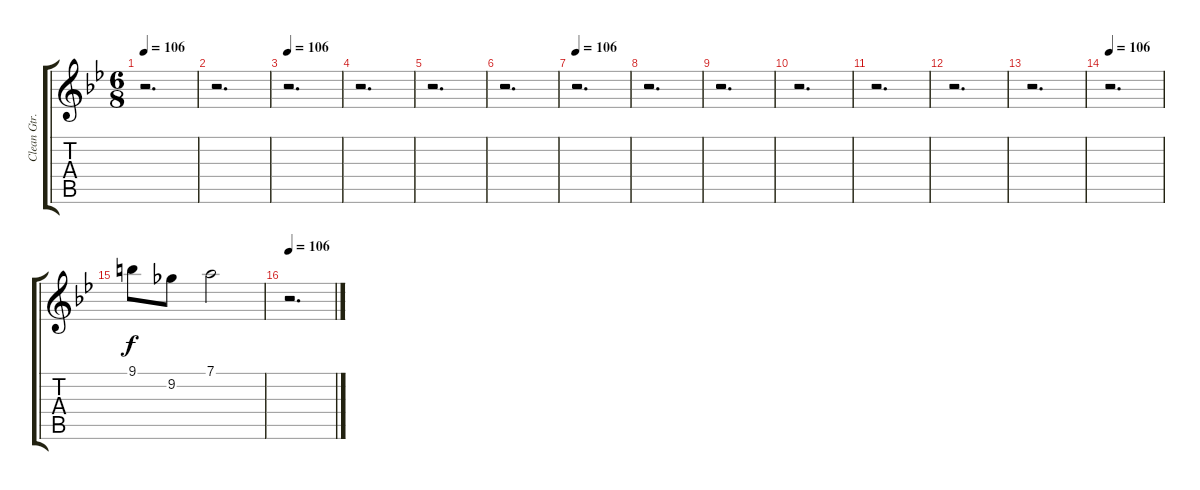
\track ("Clean Gtr./ Fills" "Clean Gtr.") {instrument electricguitarclean}
\staff {score tabs}
\tuning (D4 A3 F3 C3 G2 D2) {hide}
\ts (6 8)
\tempo 106
\clef g2
\ks bb
r.2{d dy f} |
r.2{d} |
\tempo 106
r.2{d} |
r.2{d} |
r.2{d} |
r.2{d} |
\tempo 106
r.2{d} |
r.2{d} |
r.2{d} |
r.2{d} |
r.2{d} |
r.2{d} |
r.2{d} |
\tempo 106
r.2{d volume 8} |
9.1.8 9.2.8 7.1.2 |
\tempo 106
r.2{d}
